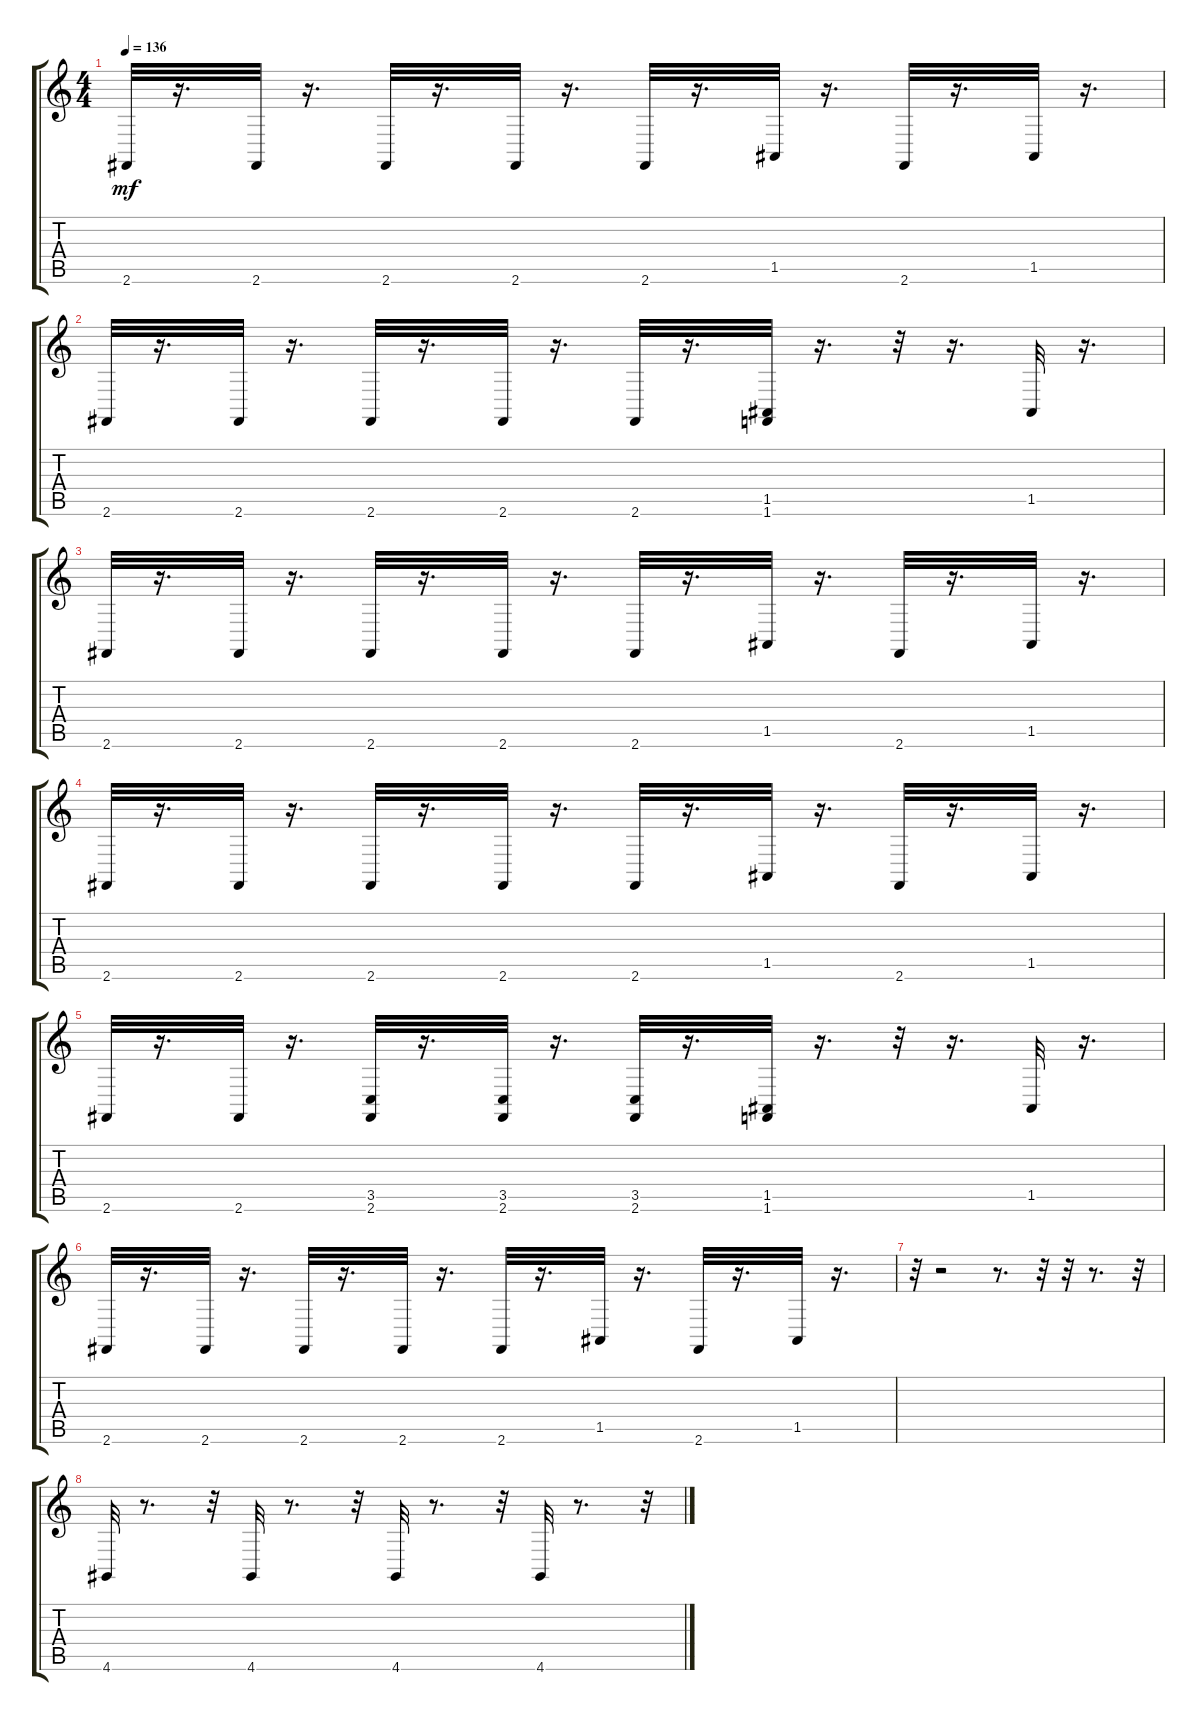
\track "" {instrument drawbarorgan}
\staff {score tabs}
\tuning (E4 B3 G3 D3 A2 E2) {hide}
\ts (4 4)
\tempo 136
\clef g2
\ks c
2.6.32{dy mf} r.16{d} 2.6.32 r.16{d} 2.6.32 r.16{d} 2.6.32 r.16{d} 2.6.32 r.16{d} 1.5.32 r.16{d} 2.6.32 r.16{d} 1.5.32 r.16{d} |
2.6.32 r.16{d} 2.6.32 r.16{d} 2.6.32 r.16{d} 2.6.32 r.16{d} 2.6.32 r.16{d} (1.5 1.6).32 r.16{d} r.32 r.16{d} 1.5.32 r.16{d} |
2.6.32 r.16{d} 2.6.32 r.16{d} 2.6.32 r.16{d} 2.6.32 r.16{d} 2.6.32 r.16{d} 1.5.32 r.16{d} 2.6.32 r.16{d} 1.5.32 r.16{d} |
2.6.32 r.16{d} 2.6.32 r.16{d} 2.6.32 r.16{d} 2.6.32 r.16{d} 2.6.32 r.16{d} 1.5.32 r.16{d} 2.6.32 r.16{d} 1.5.32 r.16{d} |
2.6.32 r.16{d} 2.6.32 r.16{d} (3.5 2.6).32 r.16{d} (3.5 2.6).32 r.16{d} (3.5 2.6).32 r.16{d} (1.5 1.6).32 r.16{d} r.32 r.16{d} 1.5.32 r.16{d} |
2.6.32 r.16{d} 2.6.32 r.16{d} 2.6.32 r.16{d} 2.6.32 r.16{d} 2.6.32 r.16{d} 1.5.32 r.16{d} 2.6.32 r.16{d} 1.5.32 r.16{d} |
r.32 r.2 r.8{d} r.32 r.32 r.8{d} r.32 |
4.6.32 r.8{d} r.32 4.6.32 r.8{d} r.32 4.6.32 r.8{d} r.32 4.6.32 r.8{d} r.32
